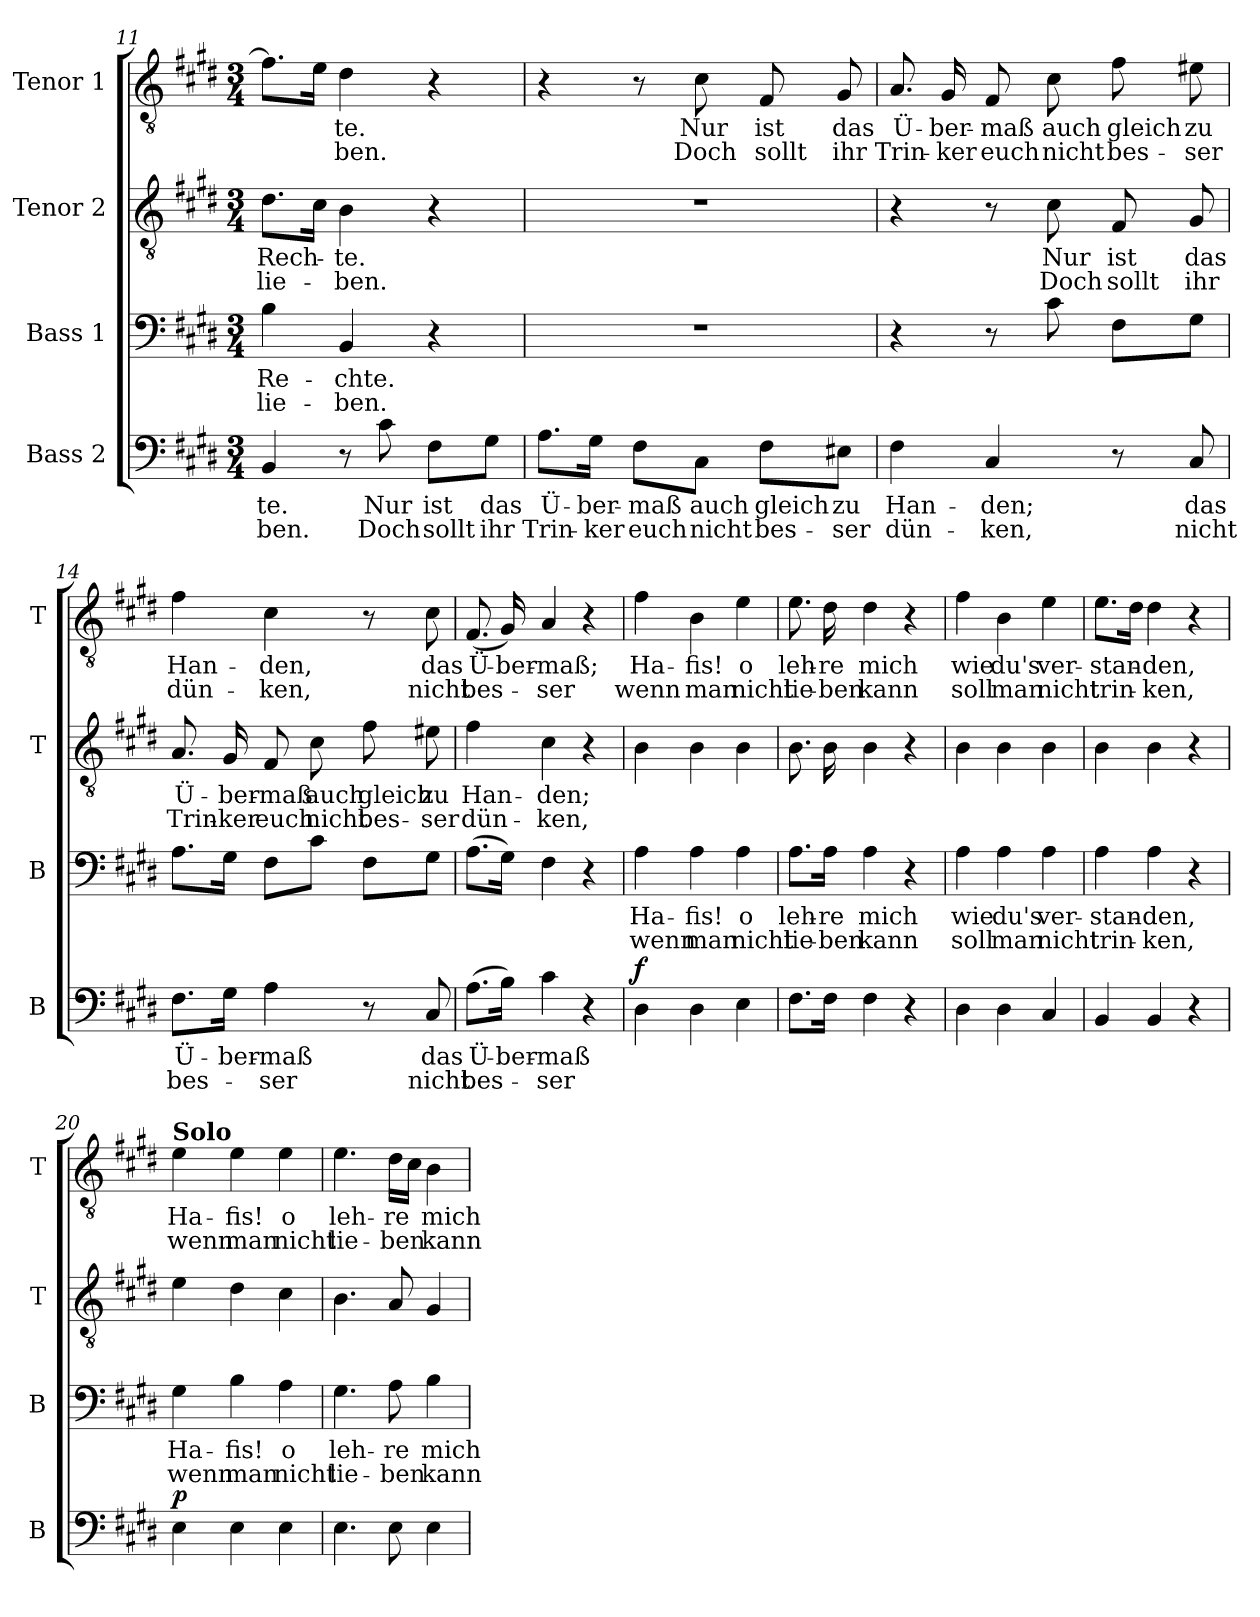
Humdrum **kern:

**kern	**text	**text	**dynam	**kern	**text	**text	**kern	**text	**text	**kern	**text	**text
*part4	*part4	*part4	*part4	*part3	*part3	*part3	*part2	*part2	*part2	*part1	*part1	*part1
*staff4	*staff4	*staff4	*staff4	*staff3	*staff3	*staff3	*staff2	*staff2	*staff2	*staff1	*staff1	*staff1
*I"Bass 2	*	*	*	*I"Bass 1	*	*	*I"Tenor 2	*	*	*I"Tenor 1	*	*
*I'B	*	*	*	*I'B	*	*	*I'T	*	*	*I'T	*	*
*clefF4	*	*	*	*clefF4	*	*	*clefGv2	*	*	*clefGv2	*	*
*k[f#c#g#d#]	*	*	*	*k[f#c#g#d#]	*	*	*k[f#c#g#d#]	*	*	*k[f#c#g#d#]	*	*
*M3/4	*	*	*	*M3/4	*	*	*M3/4	*	*	*M3/4	*	*
=11	=11	=11	=11	=11	=11	=11	=11	=11	=11	=11	=11	=11
4BB	-te.	-ben.	.	4B	Re-	lie-	8.d#L	Rech-	lie-	8.f#L]	.	.
.	.	.	.	.	.	.	16c#Jk	.	.	16eJk	.	.
8r	.	.	.	4BB	-chte.	-ben.	4B	-te.	-ben.	4d#	-te.	-ben.
8c#	Nur	Doch	.	.	.	.	.	.	.	.	.	.
8F#\L	ist	sollt	.	4r	.	.	4r	.	.	4r	.	.
8G#\J	das	ihr	.	.	.	.	.	.	.	.	.	.
=12	=12	=12	=12	=12	=12	=12	=12	=12	=12	=12	=12	=12
8.A\L	Ü-	Trin-	.	2.r	.	.	2.r	.	.	4r	.	.
16G#\Jk	-ber-	-ker	.	.	.	.	.	.	.	.	.	.
8F#\L	-maß	euch	.	.	.	.	.	.	.	8r	.	.
8C#\J	auch	nicht	.	.	.	.	.	.	.	8c#	Nur	Doch
8F#\L	gleich	bes-	.	.	.	.	.	.	.	8F#	ist	sollt
8E#X\J	zu	-ser	.	.	.	.	.	.	.	8G#	das	ihr
=13	=13	=13	=13	=13	=13	=13	=13	=13	=13	=13	=13	=13
4F#	Han-	dün-	.	4r	.	.	4r	.	.	8.A	Ü-	Trin-
.	.	.	.	.	.	.	.	.	.	16G#	-ber-	-ker
4C#	-den;	-ken,	.	8r	.	.	8r	.	.	8F#	-maß	euch
.	.	.	.	8c#	.	.	8c#	Nur	Doch	8c#	auch	nicht
8r	.	.	.	8F#\L	.	.	8F#	ist	sollt	8f#	gleich	bes-
8C#	das	nicht	.	8G#\J	.	.	8G#	das	ihr	8e#X	zu	-ser
=14	=14	=14	=14	=14	=14	=14	=14	=14	=14	=14	=14	=14
8.F#\L	Ü-	bes-	.	8.A\L	.	.	8.A	Ü-	Trin-	4f#	Han-	dün-
16G#\Jk	-ber-	.	.	16G#\Jk	.	.	16G#	-ber-	-ker	.	.	.
4A	-maß	-ser	.	8F#\L	.	.	8F#	-maß	euch	4c#	-den,	-ken,
.	.	.	.	8c#\J	.	.	8c#	auch	nicht	.	.	.
8r	.	.	.	8F#\L	.	.	8f#	gleich	bes-	8r	.	.
8C#	das	nicht	.	8G#\J	.	.	8e#X	zu	-ser	8c#	das	nicht
=15	=15	=15	=15	=15	=15	=15	=15	=15	=15	=15	=15	=15
(8.A\L	Ü-	bes-	.	(8.A\L	.	.	4f#	Han-	dün-	(8.F#	Ü-	bes-
16B\Jk)	-ber-	.	.	16G#\Jk)	.	.	.	.	.	16G#)	-ber-	.
4c#	-maß	-ser	.	4F#	.	.	4c#	-den;	-ken,	4A	-maß;	-ser
4r	.	.	.	4r	.	.	4r	.	.	4r	.	.
=16	=16	=16	=16	=16	=16	=16	=16	=16	=16	=16	=16	=16
!	!	!	!LO:DY:a	!	!	!	!	!	!	!	!	!
4D#	.	.	f	4A	Ha-	wenn	4B	.	.	4f#	Ha-	wenn
4D#	.	.	.	4A	-fis!	man	4B	.	.	4B	-fis!	man
4E	.	.	.	4A	o	nicht	4B	.	.	4e	o	nicht
=17	=17	=17	=17	=17	=17	=17	=17	=17	=17	=17	=17	=17
8.F#\L	.	.	.	8.A\L	leh-	lie-	8.B	.	.	8.e	leh-	lie-
16F#\Jk	.	.	.	16A\Jk	-re	-ben	16B	.	.	16d#	-re	-ben
4F#	.	.	.	4A	mich	kann	4B	.	.	4d#	mich	kann
4r	.	.	.	4r	.	.	4r	.	.	4r	.	.
=18	=18	=18	=18	=18	=18	=18	=18	=18	=18	=18	=18	=18
4D#	.	.	.	4A	wie	soll	4B	.	.	4f#	wie	soll
4D#	.	.	.	4A	du's	man	4B	.	.	4B	du's	man
4C#	.	.	.	4A	ver-	nicht	4B	.	.	4e	ver-	nicht
=19	=19	=19	=19	=19	=19	=19	=19	=19	=19	=19	=19	=19
4BB	.	.	.	4A	-stan-	trin-	4B	.	.	8.eL	-stan-	trin-
.	.	.	.	.	.	.	.	.	.	16d#Jk	.	.
4BB	.	.	.	4A	-den,	-ken,	4B	.	.	4d#	-den,	-ken,
4r	.	.	.	4r	.	.	4r	.	.	4r	.	.
=20	=20	=20	=20	=20	=20	=20	=20	=20	=20	=20	=20	=20
!	!	!	!	!	!	!	!	!	!	!LO:TX:a:B:t=Solo	!	!
!	!	!	!LO:DY:a	!	!	!	!	!	!	!	!	!
4E	.	.	p	4G#	Ha-	wenn	4e	.	.	4e	Ha-	wenn
4E	.	.	.	4B	-fis!	man	4d#	.	.	4e	-fis!	man
4E	.	.	.	4A	o	nicht	4c#	.	.	4e	o	nicht
=21	=21	=21	=21	=21	=21	=21	=21	=21	=21	=21	=21	=21
4.E	.	.	.	4.G#	leh-	lie-	4.B	.	.	4.e	leh-	lie-
8E	.	.	.	8A	-re	-ben	8A	.	.	16d#LL	-re	-ben
.	.	.	.	.	.	.	.	.	.	16c#JJ	.	.
4E	.	.	.	4B	mich	kann	4G#	.	.	4B	mich	kann
=	=	=	=	=	=	=	=	=	=	=	=	=
*-	*-	*-	*-	*-	*-	*-	*-	*-	*-	*-	*-	*-
